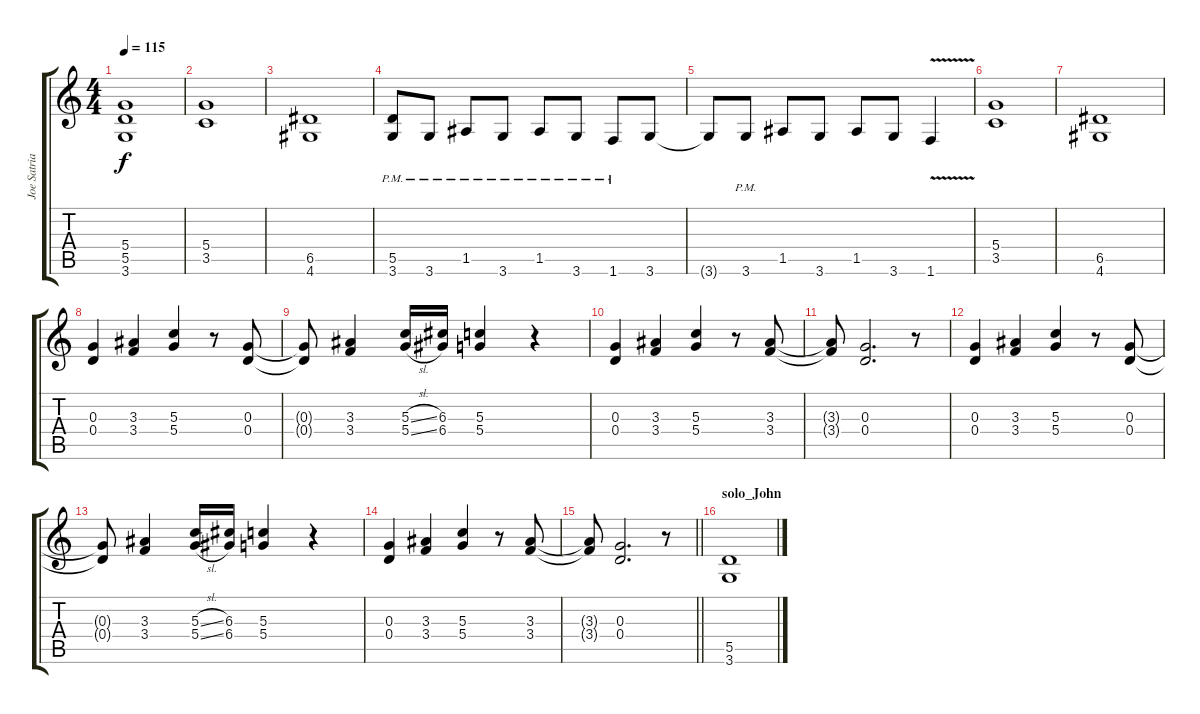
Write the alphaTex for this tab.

\track ("Joe Satriani" "Joe Satria") {instrument overdrivenguitar}
\staff {score tabs}
\tuning (E4 B3 G3 D3 A2 E2) {hide}
\ts (4 4)
\tempo 115
\clef g2
\ks c
(5.4 5.5 3.6).1{dy f} |
(5.4 3.5).1 |
(6.5 4.6).1 |
(5.5 3.6{pm}).8 3.6{pm}.8 1.5{pm}.8 3.6{pm}.8 1.5{pm}.8 3.6{pm}.8 1.6{pm}.8 3.6.8 |
3.6{t}.8 3.6{pm}.8 1.5.8 3.6.8 1.5.8 3.6.8 1.6{v}.4 |
(5.4 3.5).1 |
(6.5 4.6).1 |
(0.3 0.4).4 (3.3 3.4).4 (5.3 5.4).4 r.8 (0.3 0.4).8 |
(0.3{t} 0.4{t}).8 (3.3 3.4).4 (5.3{sl} 5.4{sl}).16 (6.3 6.4).16 (5.3 5.4).4 r.4 |
(0.3 0.4).4 (3.3 3.4).4 (5.3 5.4).4 r.8 (3.3 3.4).8 |
(3.3{t} 3.4{t}).8 (0.3 0.4).2{d} r.8 |
(0.3 0.4).4 (3.3 3.4).4 (5.3 5.4).4 r.8 (0.3 0.4).8 |
(0.3{t} 0.4{t}).8 (3.3 3.4).4 (5.3{sl} 5.4{sl}).16 (6.3 6.4).16 (5.3 5.4).4 r.4 |
(0.3 0.4).4 (3.3 3.4).4 (5.3 5.4).4 r.8 (3.3 3.4).8 |
\barLineRight lightlight
(3.3{t} 3.4{t}).8 (0.3 0.4).2{d} r.8 |
\section ("" "solo_John")
(5.5 3.6).1
